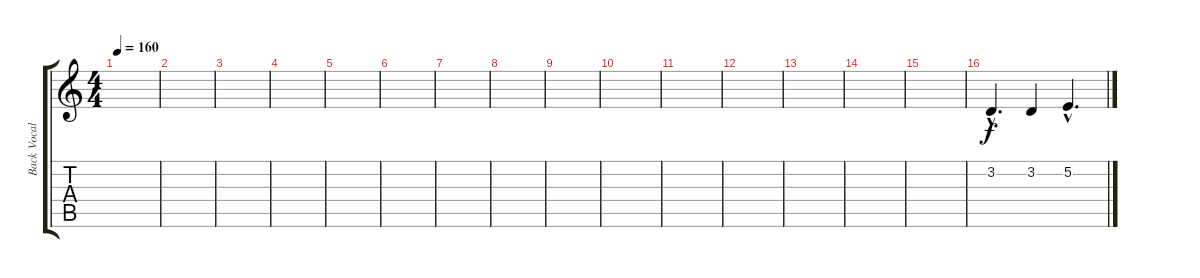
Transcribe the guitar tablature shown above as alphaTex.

\track ("Back Vocals" "Back Vocal") {instrument clarinet}
\staff {score tabs}
\tuning (E4 B3 G3 D3 A2 E2) {hide}
\ts (4 4)
\tempo 160
\clef g2
\ks c
|
|
|
|
|
|
|
|
|
|
|
|
|
|
|
3.2{hac}.4{d} 3.2.4 5.2{hac}.4{d}
